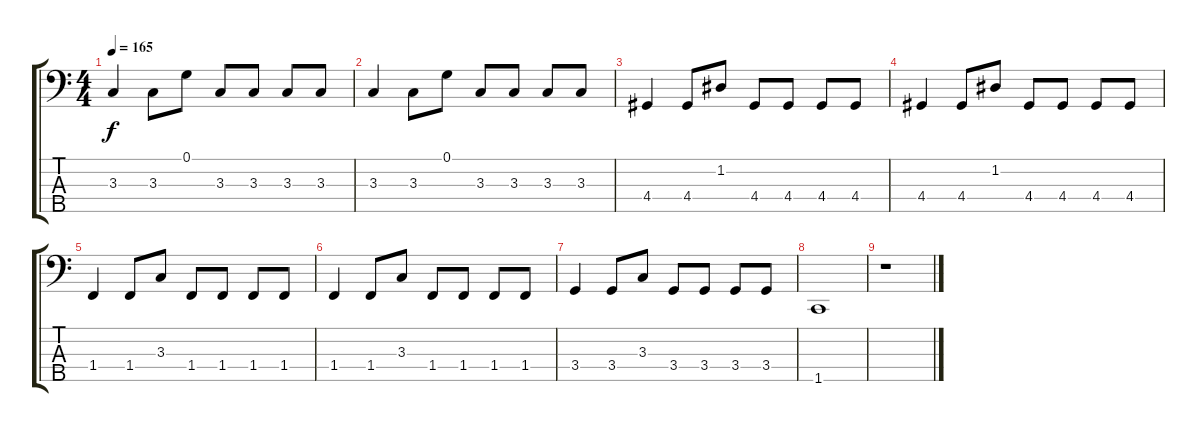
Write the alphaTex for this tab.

\track "" {instrument electricbassfinger}
\staff {score tabs}
\tuning (G2 D2 A1 E1 B0) {hide}
\ts (4 4)
\tempo 165
\clef f4
\ks c
3.3.4{dy f} 3.3.8 0.1.8 3.3.8 3.3.8 3.3.8 3.3.8 |
3.3.4 3.3.8 0.1.8 3.3.8 3.3.8 3.3.8 3.3.8 |
4.4.4 4.4.8 1.2.8 4.4.8 4.4.8 4.4.8 4.4.8 |
4.4.4 4.4.8 1.2.8 4.4.8 4.4.8 4.4.8 4.4.8 |
1.4.4 1.4.8 3.3.8 1.4.8 1.4.8 1.4.8 1.4.8 |
1.4.4 1.4.8 3.3.8 1.4.8 1.4.8 1.4.8 1.4.8 |
3.4.4 3.4.8 3.3.8 3.4.8 3.4.8 3.4.8 3.4.8 |
1.5.1 |
r.1
